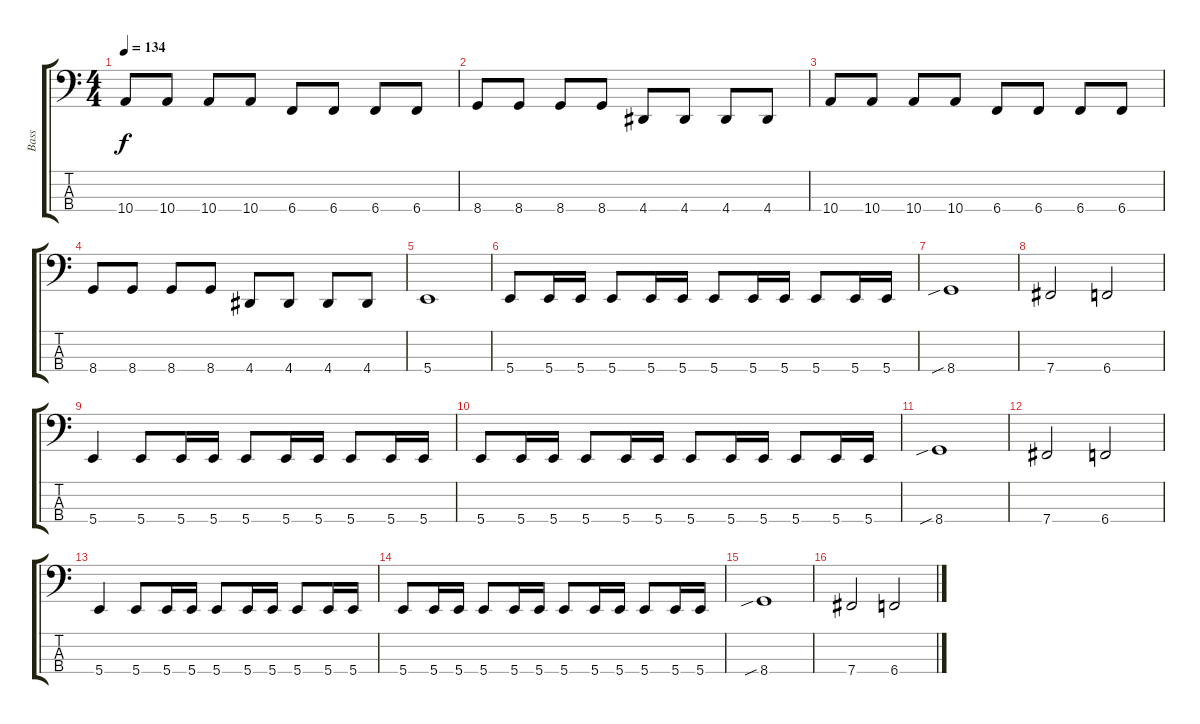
\track ("Bass" "Bass") {instrument electricbassfinger}
\staff {score tabs}
\tuning (D2 A1 E1 B0) {hide}
\ts (4 4)
\tempo 134
\clef f4
\ks c
10.4.8{dy f} 10.4.8 10.4.8 10.4.8 6.4.8 6.4.8 6.4.8 6.4.8 |
8.4.8 8.4.8 8.4.8 8.4.8 4.4.8 4.4.8 4.4.8 4.4.8 |
10.4.8 10.4.8 10.4.8 10.4.8 6.4.8 6.4.8 6.4.8 6.4.8 |
8.4.8 8.4.8 8.4.8 8.4.8 4.4.8 4.4.8 4.4.8 4.4.8 |
5.4.1 |
5.4.8 5.4.16 5.4.16 5.4.8 5.4.16 5.4.16 5.4.8 5.4.16 5.4.16 5.4.8 5.4.16 5.4.16 |
8.4{sib}.1 |
7.4.2 6.4.2 |
5.4.4 5.4.8 5.4.16 5.4.16 5.4.8 5.4.16 5.4.16 5.4.8 5.4.16 5.4.16 |
5.4.8 5.4.16 5.4.16 5.4.8 5.4.16 5.4.16 5.4.8 5.4.16 5.4.16 5.4.8 5.4.16 5.4.16 |
8.4{sib}.1 |
7.4.2 6.4.2 |
5.4.4 5.4.8 5.4.16 5.4.16 5.4.8 5.4.16 5.4.16 5.4.8 5.4.16 5.4.16 |
5.4.8 5.4.16 5.4.16 5.4.8 5.4.16 5.4.16 5.4.8 5.4.16 5.4.16 5.4.8 5.4.16 5.4.16 |
8.4{sib}.1 |
7.4.2 6.4.2
